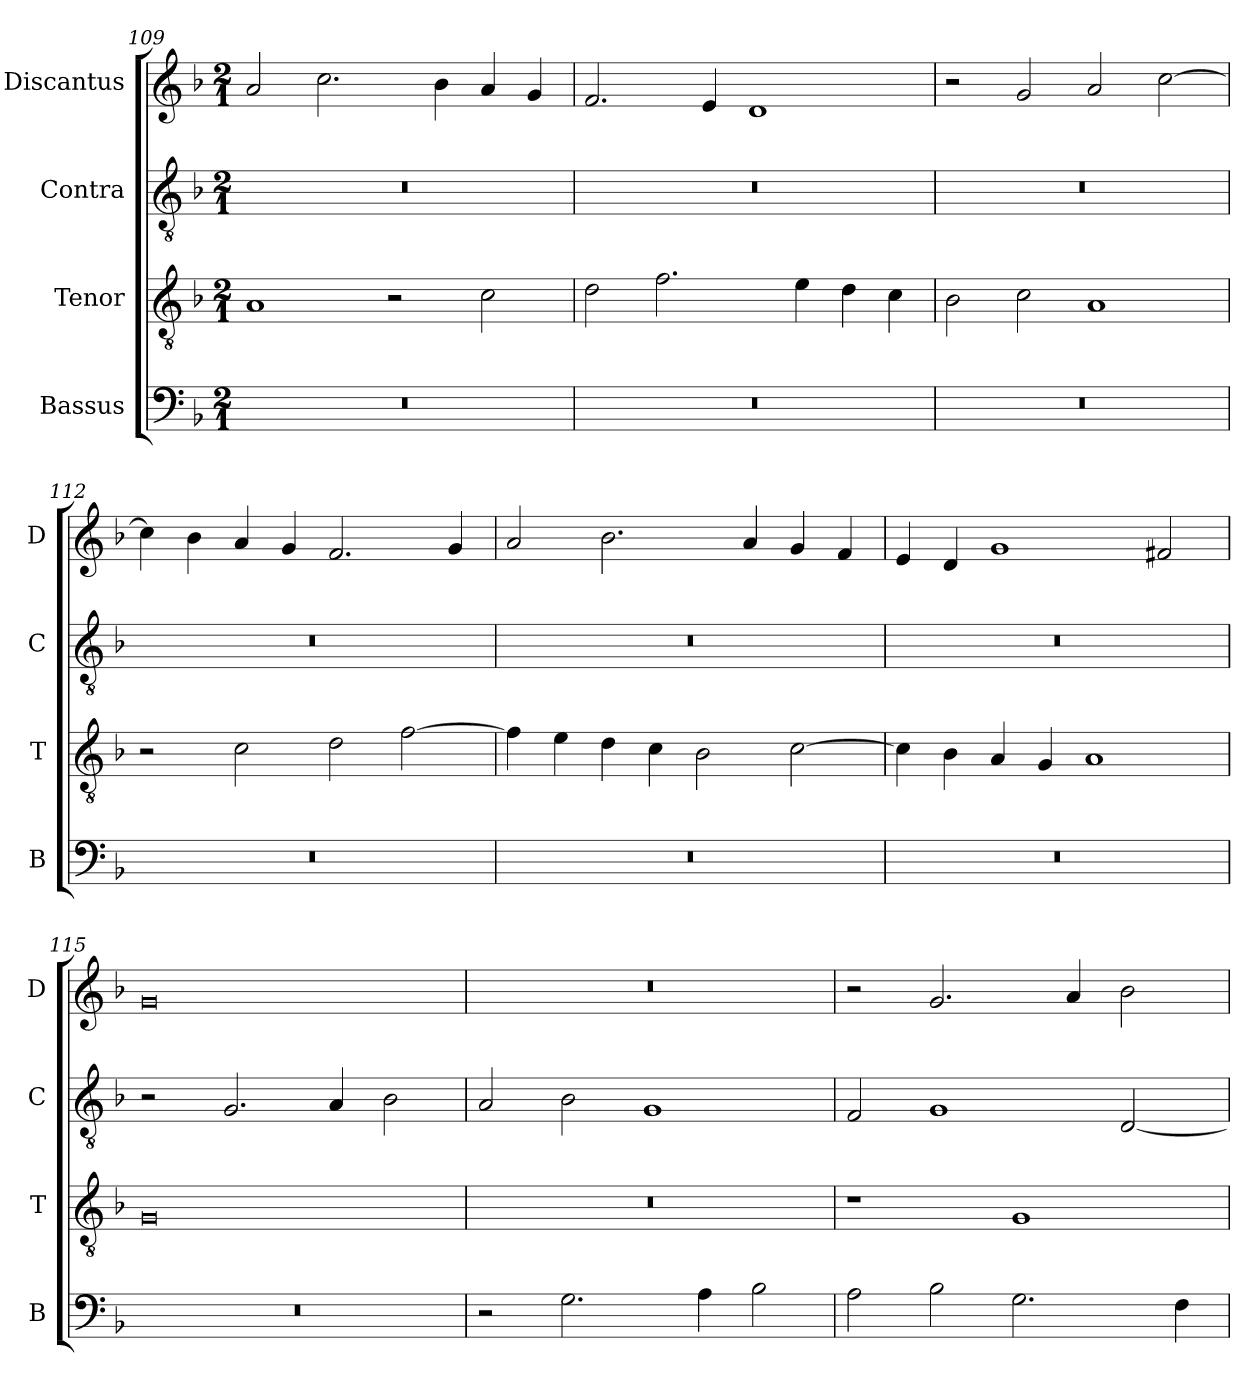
**kern	**kern	**kern	**kern
*part4	*part3	*part2	*part1
*staff4	*staff3	*staff2	*staff1
*I"Bassus	*I"Tenor	*I"Contra	*I"Discantus
*I'B	*I'T	*I'C	*I'D
*clefF4	*clefGv2	*clefGv2	*clefG2
*k[b-]	*k[b-]	*k[b-]	*k[b-]
*M2/1	*M2/1	*M2/1	*M2/1
=109	=109	=109	=109
0r	1A	0r	2a/
.	.	.	2.cc\
.	2r	.	.
.	.	.	4b-\
.	2c\	.	4a/
.	.	.	4g/
=110	=110	=110	=110
0r	2d\	0r	2.f/
.	2.f\	.	.
.	.	.	4e/
.	.	.	1d
.	4e\	.	.
.	4d\	.	.
.	4c\	.	.
=111	=111	=111	=111
0r	2B-\	0r	2r
.	2c\	.	2g/
.	1A	.	2a/
.	.	.	[2cc\
=112	=112	=112	=112
0r	2r	0r	4cc\]
.	.	.	4b-\
.	2c\	.	4a/
.	.	.	4g/
.	2d\	.	2.f/
.	[2f\	.	.
.	.	.	4g/
=113	=113	=113	=113
0r	4f\]	0r	2a/
.	4e\	.	.
.	4d\	.	2.b-\
.	4c\	.	.
.	2B-\	.	.
.	.	.	4a/
.	[2c\	.	4g/
.	.	.	4f/
=114	=114	=114	=114
0r	4c\]	0r	4e/
.	4B-\	.	4d/
.	4A/	.	1g
.	4G/	.	.
.	1A	.	.
.	.	.	2f#X/
=115	=115	=115	=115
0r	0G	2r	0g
.	.	2.G/	.
.	.	4A/	.
.	.	2B-\	.
=116	=116	=116	=116
2r	0r	2A/	0r
2.G\	.	2B-\	.
.	.	1G	.
4A\	.	.	.
2B-\	.	.	.
=117	=117	=117	=117
2A\	1r	2F/	2r
2B-\	.	1G	2.g/
2.G\	1G	.	.
.	.	.	4a/
.	.	[2D/	2b-\
4F\	.	.	.
=	=	=	=
*-	*-	*-	*-
